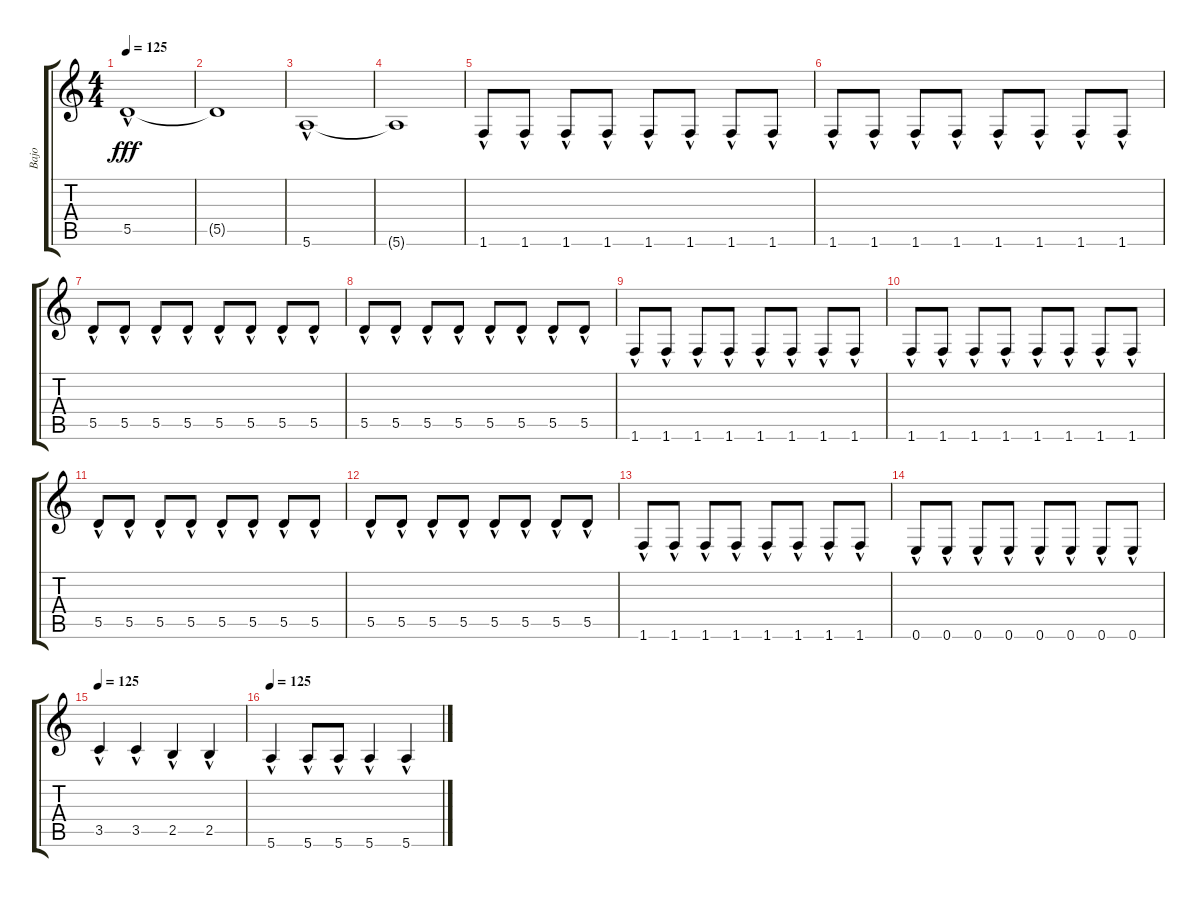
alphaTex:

\track ("Bajo" "Bajo") {instrument electricbassfinger}
\staff {score tabs}
\tuning (E4 B3 G3 D3 A2 E2) {hide}
\ts (4 4)
\tempo 125
\clef g2
\ks c
5.5{hac}.1{dy fff} |
5.5{t}.1 |
5.6{hac}.1 |
5.6{t}.1 |
1.6{hac}.8 1.6{hac}.8 1.6{hac}.8 1.6{hac}.8 1.6{hac}.8 1.6{hac}.8 1.6{hac}.8 1.6{hac}.8 |
1.6{hac}.8 1.6{hac}.8 1.6{hac}.8 1.6{hac}.8 1.6{hac}.8 1.6{hac}.8 1.6{hac}.8 1.6{hac}.8 |
5.5{hac}.8 5.5{hac}.8 5.5{hac}.8 5.5{hac}.8 5.5{hac}.8 5.5{hac}.8 5.5{hac}.8 5.5{hac}.8 |
5.5{hac}.8 5.5{hac}.8 5.5{hac}.8 5.5{hac}.8 5.5{hac}.8 5.5{hac}.8 5.5{hac}.8 5.5{hac}.8 |
1.6{hac}.8 1.6{hac}.8 1.6{hac}.8 1.6{hac}.8 1.6{hac}.8 1.6{hac}.8 1.6{hac}.8 1.6{hac}.8 |
1.6{hac}.8 1.6{hac}.8 1.6{hac}.8 1.6{hac}.8 1.6{hac}.8 1.6{hac}.8 1.6{hac}.8 1.6{hac}.8 |
5.5{hac}.8 5.5{hac}.8 5.5{hac}.8 5.5{hac}.8 5.5{hac}.8 5.5{hac}.8 5.5{hac}.8 5.5{hac}.8 |
5.5{hac}.8 5.5{hac}.8 5.5{hac}.8 5.5{hac}.8 5.5{hac}.8 5.5{hac}.8 5.5{hac}.8 5.5{hac}.8 |
1.6{hac}.8 1.6{hac}.8 1.6{hac}.8 1.6{hac}.8 1.6{hac}.8 1.6{hac}.8 1.6{hac}.8 1.6{hac}.8 |
0.6{hac}.8 0.6{hac}.8 0.6{hac}.8 0.6{hac}.8 0.6{hac}.8 0.6{hac}.8 0.6{hac}.8 0.6{hac}.8 |
\tempo 125
3.5{hac}.4 3.5{hac}.4 2.5{hac}.4 2.5{hac}.4 |
\tempo 125
5.6{hac}.4 5.6{hac}.8 5.6{hac}.8 5.6{hac}.4 5.6{hac}.4
